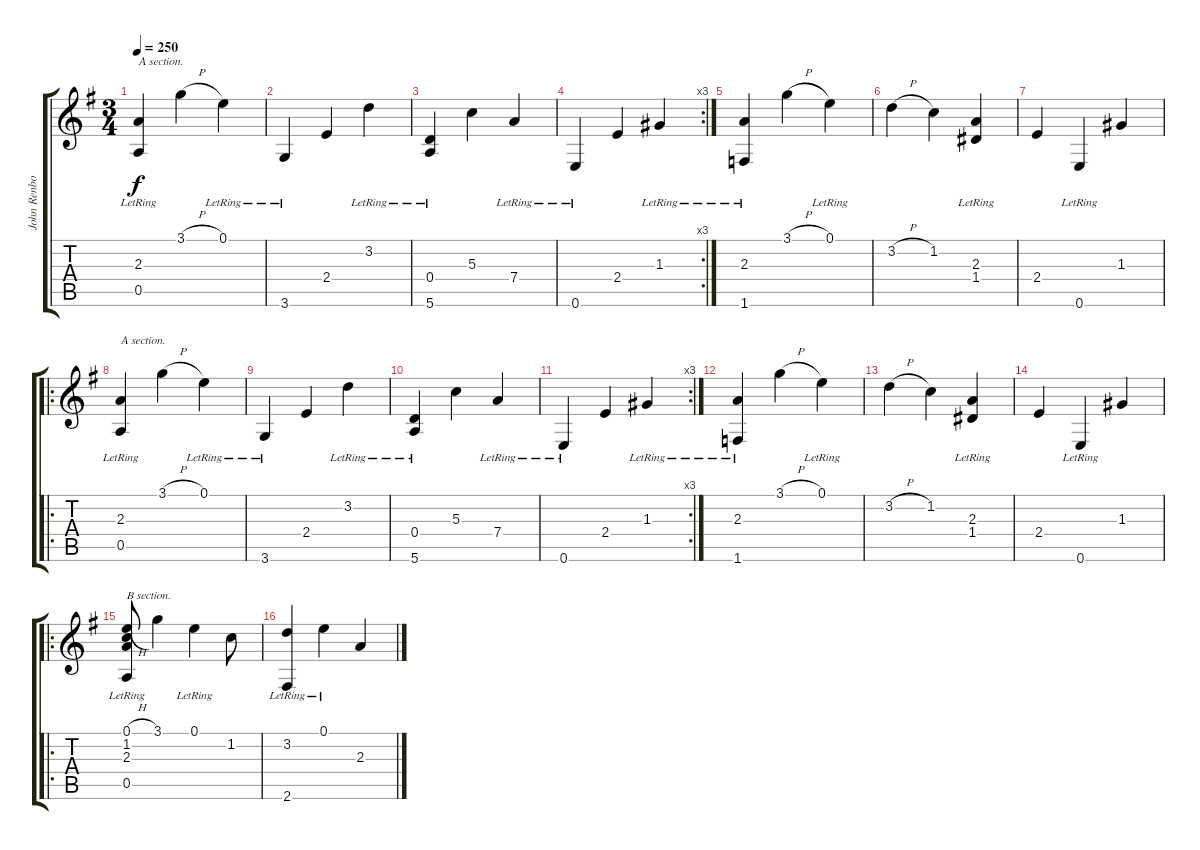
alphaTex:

\track ("John Renbourn" "John Renbo") {instrument acousticguitarsteel}
\staff {score tabs}
\tuning (E4 B3 G3 D3 A2 E2) {hide}
\ts (3 4)
\tempo 250
\clef g2
\ks g
(2.3 0.5{lr}).4{txt "A section." dy f instrument acousticguitarsteel} 3.1{h}.4 0.1{lr}.4 |
3.6{lr}.4 2.4.4 3.2{lr}.4 |
(0.4 5.6{lr}).4 5.3.4 7.4{lr}.4 |
\rc 3
0.6{lr}.4 2.4.4 1.3{lr}.4 |
(2.3 1.6{lr}).4 3.1{h}.4 0.1{lr}.4 |
3.2{h}.4 1.2.4 (2.3{lr} 1.4{lr}).4 |
2.4.4 0.6{lr}.4 1.3.4 |
\ro
(2.3 0.5{lr}).4{txt "A section."} 3.1{h}.4 0.1{lr}.4 |
3.6{lr}.4 2.4.4 3.2{lr}.4 |
(0.4 5.6{lr}).4 5.3.4 7.4{lr}.4 |
\rc 3
0.6{lr}.4 2.4.4 1.3{lr}.4 |
(2.3 1.6{lr}).4 3.1{h}.4 0.1{lr}.4 |
3.2{h}.4 1.2.4 (2.3{lr} 1.4{lr}).4 |
2.4.4 0.6{lr}.4 1.3.4 |
\ro
(0.1{h} 1.2 2.3 0.5{lr}).8{txt "B section."} 3.1.4 0.1{lr}.4 1.2.8 |
(3.2 2.6{lr}).4 0.1{lr}.4 2.3.4
